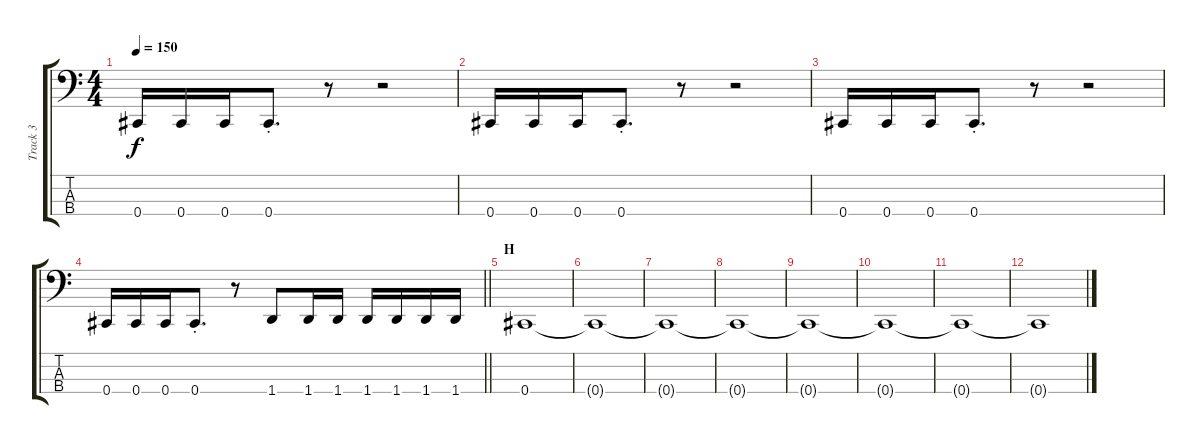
\track ("Track 3" "Track 3") {instrument electricbasspick}
\staff {score tabs}
\tuning (Gb2 Db2 Ab1 Db1) {hide}
\ts (4 4)
\tempo 150
\clef f4
\ks c
0.4.16{dy f} 0.4.16 0.4.16 0.4{st}.8{d} r.8 r.2 |
0.4.16 0.4.16 0.4.16 0.4{st}.8{d} r.8 r.2 |
0.4.16 0.4.16 0.4.16 0.4{st}.8{d} r.8 r.2 |
\barLineRight lightlight
0.4.16 0.4.16 0.4.16 0.4{st}.8{d} r.8 1.4.8 1.4.16 1.4.16 1.4.16 1.4.16 1.4.16 1.4.16 |
\section ("" "H")
0.4.1 |
0.4{t}.1 |
0.4{t}.1 |
0.4{t}.1 |
0.4{t}.1 |
0.4{t}.1 |
0.4{t}.1 |
0.4{t}.1
